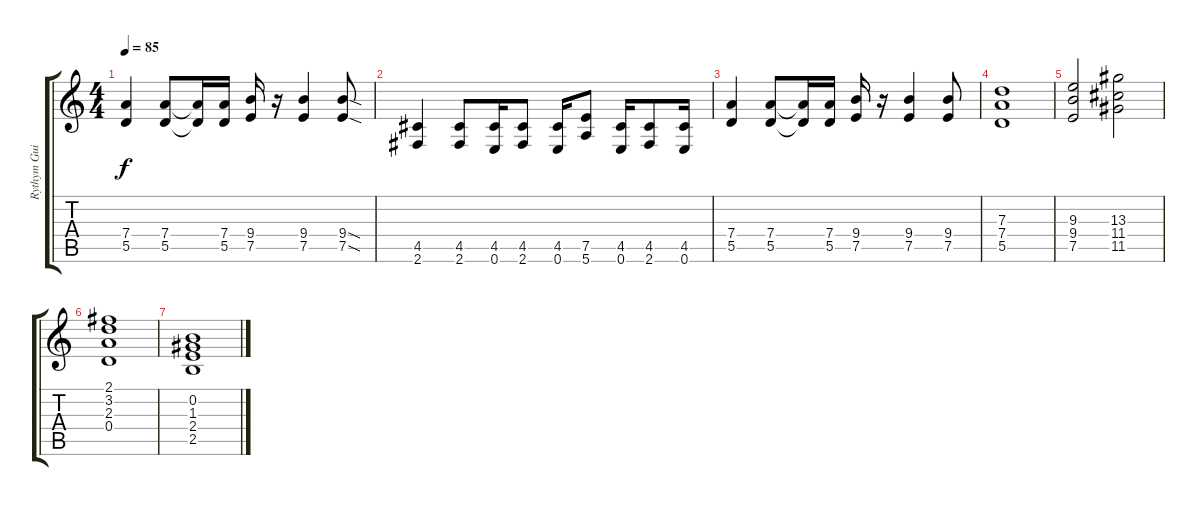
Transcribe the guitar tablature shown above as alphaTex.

\track ("Rythym Guitar" "Rythym Gui") {instrument overdrivenguitar}
\staff {score tabs}
\tuning (E4 B3 G3 D3 A2 E2) {hide}
\ts (4 4)
\tempo 85
\clef g2
\ks c
(7.4 5.5).4{dy f} (7.4 5.5).8 (7.4{t} 5.5{t}).16 (7.4 5.5).16 (9.4 7.5).16 r.16 (9.4 7.5).4 (9.4{sod} 7.5{sod}).8 |
(4.5 2.6).4 (4.5 2.6).8 (4.5 0.6).16 (4.5 2.6).8 (4.5 0.6).16 (7.5 5.6).8 (4.5 0.6).16 (4.5 2.6).8 (4.5 0.6).16 |
(7.4 5.5).4 (7.4 5.5).8 (7.4{t} 5.5{t}).16 (7.4 5.5).16 (9.4 7.5).16 r.16 (9.4 7.5).4 (9.4 7.5).8 |
(7.3 7.4 5.5).1 |
(9.3 9.4 7.5).2 (13.3 11.4 11.5).2 |
(2.1 3.2 2.3 0.4).1 |
(0.2 1.3 2.4 2.5).1
